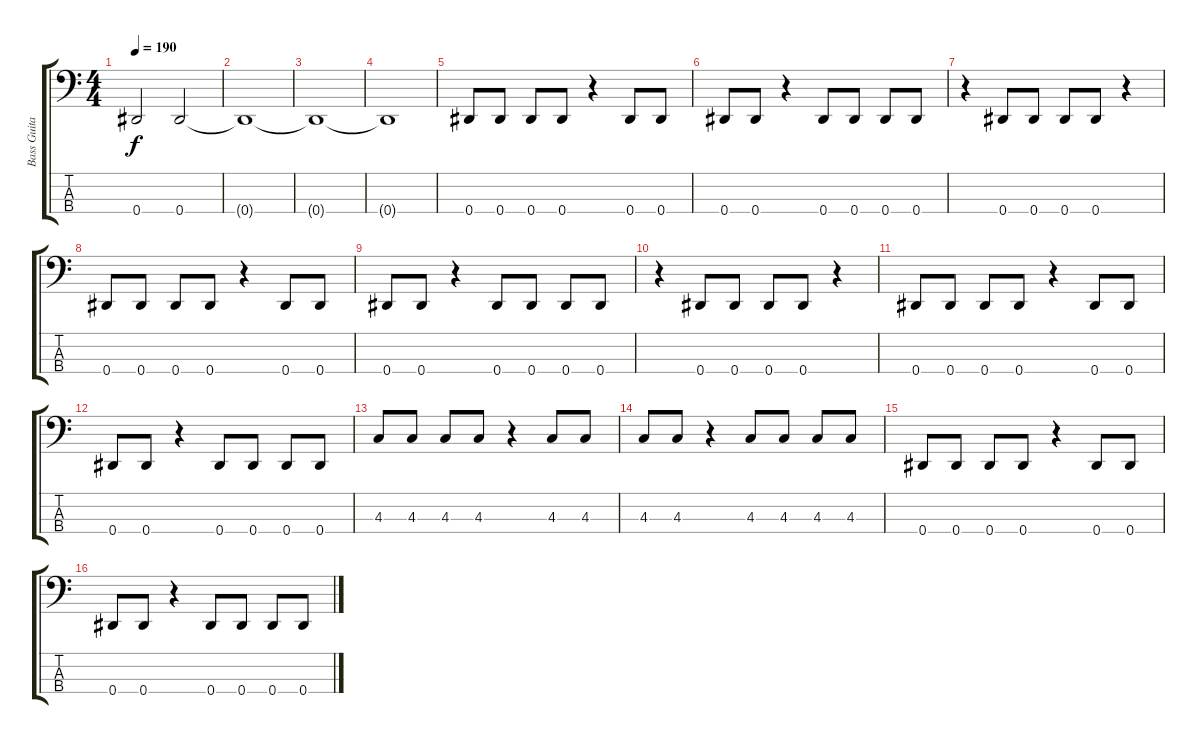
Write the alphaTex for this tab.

\track ("Bass Guitar" "Bass Guita") {instrument electricbassfinger}
\staff {score tabs}
\tuning (Gb2 Db2 Ab1 Eb1) {hide}
\ts (4 4)
\tempo 190
\clef f4
\ks c
0.4{t}.2{dy f} 0.4.2 |
0.4{t}.1 |
0.4{t}.1 |
0.4{t}.1 |
0.4.8 0.4.8 0.4.8 0.4.8 r.4 0.4.8 0.4.8 |
0.4.8 0.4.8 r.4 0.4.8 0.4.8 0.4.8 0.4.8 |
r.4 0.4.8 0.4.8 0.4.8 0.4.8 r.4 |
0.4.8 0.4.8 0.4.8 0.4.8 r.4 0.4.8 0.4.8 |
0.4.8 0.4.8 r.4 0.4.8 0.4.8 0.4.8 0.4.8 |
r.4 0.4.8 0.4.8 0.4.8 0.4.8 r.4 |
0.4.8 0.4.8 0.4.8 0.4.8 r.4 0.4.8 0.4.8 |
0.4.8 0.4.8 r.4 0.4.8 0.4.8 0.4.8 0.4.8 |
4.3.8 4.3.8 4.3.8 4.3.8 r.4 4.3.8 4.3.8 |
4.3.8 4.3.8 r.4 4.3.8 4.3.8 4.3.8 4.3.8 |
0.4.8 0.4.8 0.4.8 0.4.8 r.4 0.4.8 0.4.8 |
0.4.8 0.4.8 r.4 0.4.8 0.4.8 0.4.8 0.4.8
